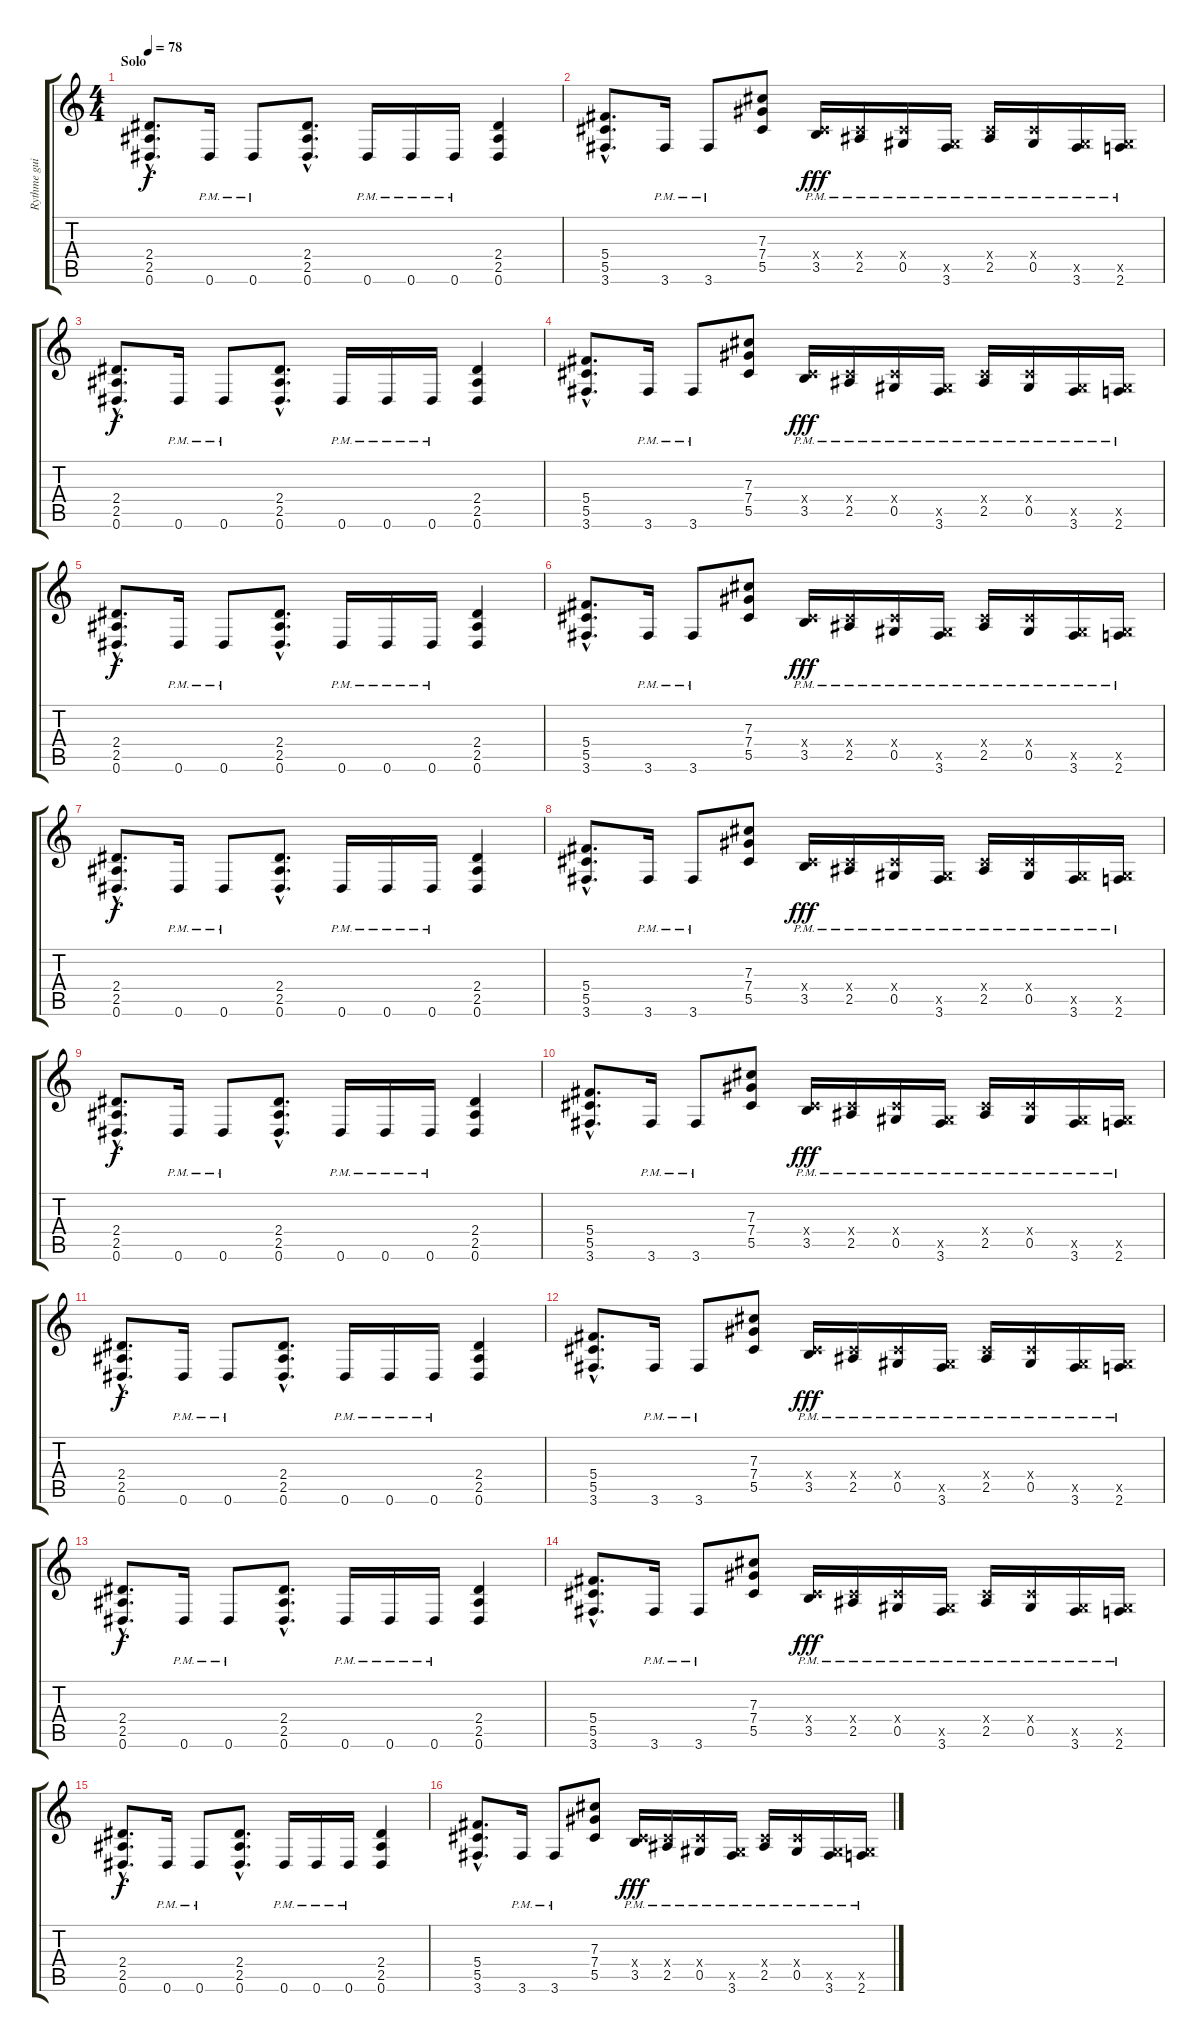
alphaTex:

\track ("Rythme guitar" "Rythme gui") {instrument electricguitarclean}
\staff {score tabs}
\tuning (Eb4 Bb3 Gb3 Db3 Ab2 Eb2) {hide}
\ts (4 4)
\section ("" "Solo")
\tempo 78
\clef g2
\ks c
(2.4{hac} 2.5{hac} 0.6{hac}).8{d dy f} 0.6{pm}.16 0.6{pm}.8 (2.4{hac} 2.5{hac} 0.6{hac}).8{d} 0.6{pm}.16 0.6{pm}.16 0.6{pm}.16 (2.4 2.5 0.6).4 |
(5.4{hac} 5.5{hac} 3.6{hac}).8{d} 3.6{pm}.16 3.6{pm}.8 (7.3 7.4 5.5).8 (0.4{x} 3.5{pm}).16{dy fff} (0.4{x} 2.5{pm}).16 (0.4{x} 0.5{pm}).16 (0.5{x} 3.6{pm}).16 (0.4{x} 2.5{pm}).16 (0.4{x} 0.5{pm}).16 (0.5{x} 3.6{pm}).16 (0.5{x} 2.6{pm}).16 |
(2.4{hac} 2.5{hac} 0.6{hac}).8{d dy f} 0.6{pm}.16 0.6{pm}.8 (2.4{hac} 2.5{hac} 0.6{hac}).8{d} 0.6{pm}.16 0.6{pm}.16 0.6{pm}.16 (2.4 2.5 0.6).4 |
(5.4{hac} 5.5{hac} 3.6{hac}).8{d} 3.6{pm}.16 3.6{pm}.8 (7.3 7.4 5.5).8 (0.4{x} 3.5{pm}).16{dy fff} (0.4{x} 2.5{pm}).16 (0.4{x} 0.5{pm}).16 (0.5{x} 3.6{pm}).16 (0.4{x} 2.5{pm}).16 (0.4{x} 0.5{pm}).16 (0.5{x} 3.6{pm}).16 (0.5{x} 2.6{pm}).16 |
(2.4{hac} 2.5{hac} 0.6{hac}).8{d dy f} 0.6{pm}.16 0.6{pm}.8 (2.4{hac} 2.5{hac} 0.6{hac}).8{d} 0.6{pm}.16 0.6{pm}.16 0.6{pm}.16 (2.4 2.5 0.6).4 |
(5.4{hac} 5.5{hac} 3.6{hac}).8{d} 3.6{pm}.16 3.6{pm}.8 (7.3 7.4 5.5).8 (0.4{x} 3.5{pm}).16{dy fff} (0.4{x} 2.5{pm}).16 (0.4{x} 0.5{pm}).16 (0.5{x} 3.6{pm}).16 (0.4{x} 2.5{pm}).16 (0.4{x} 0.5{pm}).16 (0.5{x} 3.6{pm}).16 (0.5{x} 2.6{pm}).16 |
(2.4{hac} 2.5{hac} 0.6{hac}).8{d dy f} 0.6{pm}.16 0.6{pm}.8 (2.4{hac} 2.5{hac} 0.6{hac}).8{d} 0.6{pm}.16 0.6{pm}.16 0.6{pm}.16 (2.4 2.5 0.6).4 |
(5.4{hac} 5.5{hac} 3.6{hac}).8{d} 3.6{pm}.16 3.6{pm}.8 (7.3 7.4 5.5).8 (0.4{x} 3.5{pm}).16{dy fff} (0.4{x} 2.5{pm}).16 (0.4{x} 0.5{pm}).16 (0.5{x} 3.6{pm}).16 (0.4{x} 2.5{pm}).16 (0.4{x} 0.5{pm}).16 (0.5{x} 3.6{pm}).16 (0.5{x} 2.6{pm}).16 |
(2.4{hac} 2.5{hac} 0.6{hac}).8{d dy f} 0.6{pm}.16 0.6{pm}.8 (2.4{hac} 2.5{hac} 0.6{hac}).8{d} 0.6{pm}.16 0.6{pm}.16 0.6{pm}.16 (2.4 2.5 0.6).4 |
(5.4{hac} 5.5{hac} 3.6{hac}).8{d} 3.6{pm}.16 3.6{pm}.8 (7.3 7.4 5.5).8 (0.4{x} 3.5{pm}).16{dy fff} (0.4{x} 2.5{pm}).16 (0.4{x} 0.5{pm}).16 (0.5{x} 3.6{pm}).16 (0.4{x} 2.5{pm}).16 (0.4{x} 0.5{pm}).16 (0.5{x} 3.6{pm}).16 (0.5{x} 2.6{pm}).16 |
(2.4{hac} 2.5{hac} 0.6{hac}).8{d dy f} 0.6{pm}.16 0.6{pm}.8 (2.4{hac} 2.5{hac} 0.6{hac}).8{d} 0.6{pm}.16 0.6{pm}.16 0.6{pm}.16 (2.4 2.5 0.6).4 |
(5.4{hac} 5.5{hac} 3.6{hac}).8{d} 3.6{pm}.16 3.6{pm}.8 (7.3 7.4 5.5).8 (0.4{x} 3.5{pm}).16{dy fff} (0.4{x} 2.5{pm}).16 (0.4{x} 0.5{pm}).16 (0.5{x} 3.6{pm}).16 (0.4{x} 2.5{pm}).16 (0.4{x} 0.5{pm}).16 (0.5{x} 3.6{pm}).16 (0.5{x} 2.6{pm}).16 |
(2.4{hac} 2.5{hac} 0.6{hac}).8{d dy f} 0.6{pm}.16 0.6{pm}.8 (2.4{hac} 2.5{hac} 0.6{hac}).8{d} 0.6{pm}.16 0.6{pm}.16 0.6{pm}.16 (2.4 2.5 0.6).4 |
(5.4{hac} 5.5{hac} 3.6{hac}).8{d} 3.6{pm}.16 3.6{pm}.8 (7.3 7.4 5.5).8 (0.4{x} 3.5{pm}).16{dy fff} (0.4{x} 2.5{pm}).16 (0.4{x} 0.5{pm}).16 (0.5{x} 3.6{pm}).16 (0.4{x} 2.5{pm}).16 (0.4{x} 0.5{pm}).16 (0.5{x} 3.6{pm}).16 (0.5{x} 2.6{pm}).16 |
(2.4{hac} 2.5{hac} 0.6{hac}).8{d dy f} 0.6{pm}.16 0.6{pm}.8 (2.4{hac} 2.5{hac} 0.6{hac}).8{d} 0.6{pm}.16 0.6{pm}.16 0.6{pm}.16 (2.4 2.5 0.6).4 |
(5.4{hac} 5.5{hac} 3.6{hac}).8{d} 3.6{pm}.16 3.6{pm}.8 (7.3 7.4 5.5).8 (0.4{x} 3.5{pm}).16{dy fff} (0.4{x} 2.5{pm}).16 (0.4{x} 0.5{pm}).16 (0.5{x} 3.6{pm}).16 (0.4{x} 2.5{pm}).16 (0.4{x} 0.5{pm}).16 (0.5{x} 3.6{pm}).16 (0.5{x} 2.6{pm}).16
